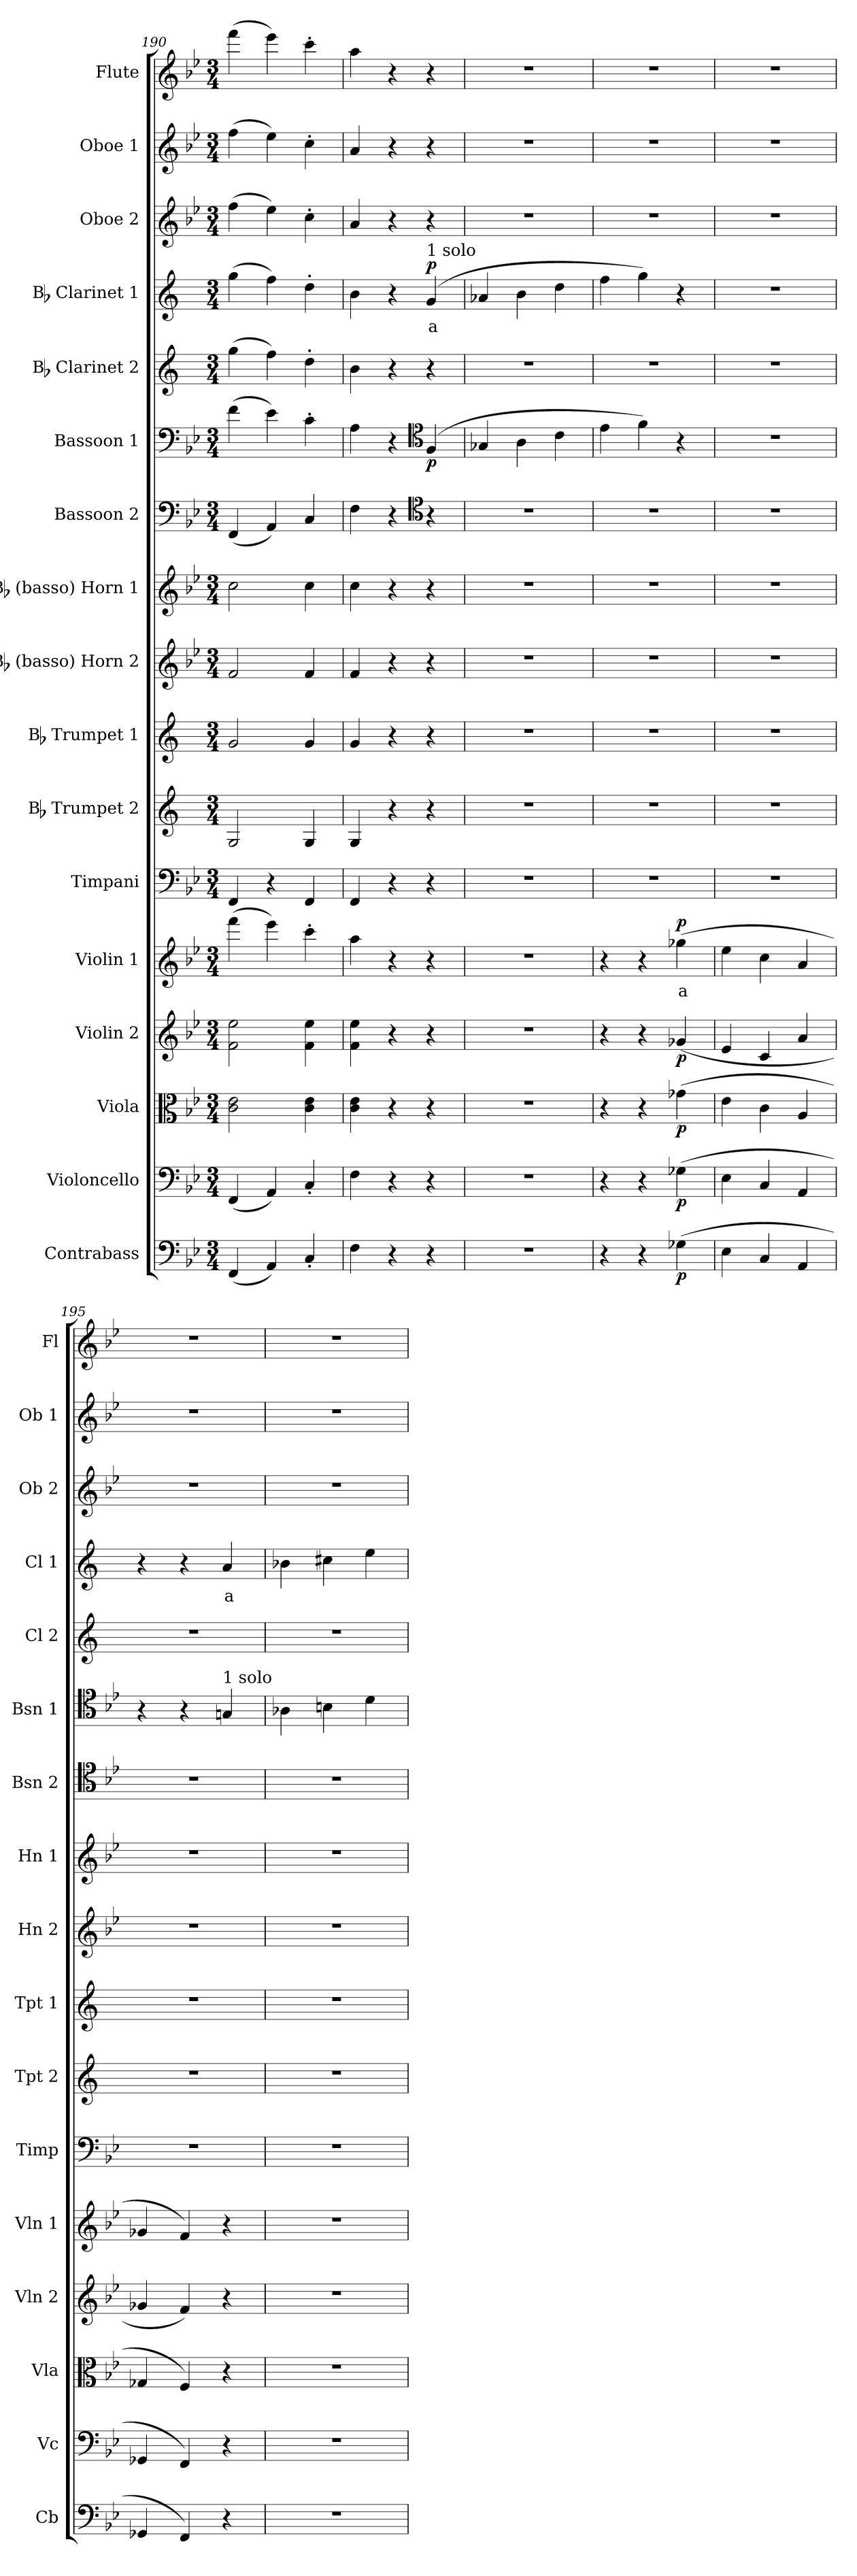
**kern	**dynam	**kern	**dynam	**kern	**dynam	**kern	**dynam	**kern	**text	**dynam	**kern	**kern	**kern	**kern	**kern	**kern	**kern	**dynam	**kern	**kern	**text	**dynam	**kern	**kern	**kern
*part17	*part17	*part16	*part16	*part15	*part15	*part14	*part14	*part13	*part13	*part13	*part12	*part11	*part10	*part9	*part8	*part7	*part6	*part6	*part5	*part4	*part4	*part4	*part3	*part2	*part1
*staff17	*staff17	*staff16	*staff16	*staff15	*staff15	*staff14	*staff14	*staff13	*staff13	*staff13	*staff12	*staff11	*staff10	*staff9	*staff8	*staff7	*staff6	*staff6	*staff5	*staff4	*staff4	*staff4	*staff3	*staff2	*staff1
*I"Contrabass	*	*I"Violoncello	*	*I"Viola	*	*I"Violin 2	*	*I"Violin 1	*	*	*I"Timpani	*I"Bb Trumpet 2	*I"Bb Trumpet 1	*I"Bb (basso) Horn 2	*I"Bb (basso) Horn 1	*I"Bassoon 2	*I"Bassoon 1	*	*I"Bb Clarinet 2	*I"Bb Clarinet 1	*	*	*I"Oboe 2	*I"Oboe 1	*I"Flute
*I'Cb	*	*I'Vc	*	*I'Vla	*	*I'Vln 2	*	*I'Vln 1	*	*	*I'Timp	*I'Tpt 2	*I'Tpt 1	*I'Hn 2	*I'Hn 1	*I'Bsn 2	*I'Bsn 1	*	*I'Cl 2	*I'Cl 1	*	*	*I'Ob 2	*I'Ob 1	*I'Fl
!!LO:PB:g=z
*clefF4	*	*clefF4	*	*clefC3	*	*clefG2	*	*clefG2	*	*	*clefF4	*clefG2	*clefG2	*clefG2	*clefG2	*clefF4	*clefF4	*	*clefG2	*clefG2	*	*	*clefG2	*clefG2	*clefG2
*ITrd7c12	*	*	*	*	*	*	*	*	*	*	*	*ITrd1c2	*ITrd1c2	*ITrd8c14	*ITrd8c14	*	*	*	*ITrd1c2	*ITrd1c2	*	*	*	*	*
*k[b-e-]	*	*k[b-e-]	*	*k[b-e-]	*	*k[b-e-]	*	*k[b-e-]	*	*	*k[b-e-]	*k[b-e-]	*k[b-e-]	*k[b-e-]	*k[b-e-]	*k[b-e-]	*k[b-e-]	*	*k[b-e-]	*k[b-e-]	*	*	*k[b-e-]	*k[b-e-]	*k[b-e-]
*M3/4	*	*M3/4	*	*M3/4	*	*M3/4	*	*M3/4	*	*	*M3/4	*M3/4	*M3/4	*M3/4	*M3/4	*M3/4	*M3/4	*	*M3/4	*M3/4	*	*	*M3/4	*M3/4	*M3/4
=190	=190	=190	=190	=190	=190	=190	=190	=190	=190	=190	=190	=190	=190	=190	=190	=190	=190	=190	=190	=190	=190	=190	=190	=190	=190
(4FFF/	.	(4FF/	.	2c\ 2e-\	.	2f\ 2ee-\	.	(4fff\	.	.	4FF/	2F/	2f/	2F/	2c\	(4FF/	(4f\	.	(4ff\	(4ff\	.	.	(4ff\	(4ff\	(4fff\
4AAA/)	.	4AA/)	.	.	.	.	.	4eee-\)	.	.	4r	.	.	.	.	4AA/)	4e-\)	.	4ee-\)	4ee-\)	.	.	4ee-\)	4ee-\)	4eee-\)
4CC'/	.	4C'/	.	4c\ 4e-\	.	4f\ 4ee-\	.	4ccc'\	.	.	4FF/	4F/	4f/	4F/	4c\	4C/	4c'\	.	4cc'\	4cc'\	.	.	4cc'\	4cc'\	4ccc'\
=191	=191	=191	=191	=191	=191	=191	=191	=191	=191	=191	=191	=191	=191	=191	=191	=191	=191	=191	=191	=191	=191	=191	=191	=191	=191
4FF\	.	4F\	.	4c\ 4e-\	.	4f\ 4ee-\	.	4aa\	.	.	4FF/	4F/	4f/	4F/	4c\	4F\	4A\	.	4a\	4a\	.	.	4a/	4a/	4aa\
4r	.	4r	.	4r	.	4r	.	4r	.	.	4r	4r	4r	4r	4r	4r	4r	.	4r	4r	.	.	4r	4r	4r
*	*	*	*	*	*	*	*	*	*	*	*	*	*	*	*	*clefC4	*clefC4	*	*	*	*	*	*	*	*
!	!	!	!	!	!	!	!	!	!	!	!	!	!	!	!	!	!	!	!	!LO:TX:a:t=1 solo	!	!	!	!	!
!	!	!	!	!	!	!	!	!	!	!	!	!	!	!	!	!	!	!LO:DY:b	!	!	!LO:LY:b:color=#FF0000	!LO:DY:b	!	!	!
4r	.	4r	.	4r	.	4r	.	4r	.	.	4r	4r	4r	4r	4r	4r	(4F/	p	4r	(4f/	a	p	4r	4r	4r
=192	=192	=192	=192	=192	=192	=192	=192	=192	=192	=192	=192	=192	=192	=192	=192	=192	=192	=192	=192	=192	=192	=192	=192	=192	=192
2.r	.	2.r	.	2.r	.	2.r	.	2.r	.	.	2.r	2.r	2.r	2.r	2.r	2.r	4G-X/	.	2.r	4g-X/	.	.	2.r	2.r	2.r
.	.	.	.	.	.	.	.	.	.	.	.	.	.	.	.	.	4A\	.	.	4a\	.	.	.	.	.
.	.	.	.	.	.	.	.	.	.	.	.	.	.	.	.	.	4c\	.	.	4cc\	.	.	.	.	.
=193	=193	=193	=193	=193	=193	=193	=193	=193	=193	=193	=193	=193	=193	=193	=193	=193	=193	=193	=193	=193	=193	=193	=193	=193	=193
4r	.	4r	.	4r	.	4r	.	4r	.	.	2.r	2.r	2.r	2.r	2.r	2.r	4e-\	.	2.r	4ee-\	.	.	2.r	2.r	2.r
4r	.	4r	.	4r	.	4r	.	4r	.	.	.	.	.	.	.	.	4f\)	.	.	4ff\)	.	.	.	.	.
!	!LO:DY:b	!	!LO:DY:b	!	!LO:DY:b	!	!LO:DY:b	!	!LO:LY:b:color=#FF0000	!LO:DY:b	!	!	!	!	!	!	!	!	!	!	!	!	!	!	!
(4GG-X\	p	(4G-X\	p	(4g-X\	p	(4g-X/	p	(4gg-X\	a	p	.	.	.	.	.	.	4r	.	.	4r	.	.	.	.	.
=194	=194	=194	=194	=194	=194	=194	=194	=194	=194	=194	=194	=194	=194	=194	=194	=194	=194	=194	=194	=194	=194	=194	=194	=194	=194
4EE-\	.	4E-\	.	4e-\	.	4e-/	.	4ee-\	.	.	2.r	2.r	2.r	2.r	2.r	2.r	2.r	.	2.r	2.r	.	.	2.r	2.r	2.r
4CC/	.	4C/	.	4c\	.	4c/	.	4cc\	.	.	.	.	.	.	.	.	.	.	.	.	.	.	.	.	.
4AAA/	.	4AA/	.	4A/	.	4a/	.	4a/	.	.	.	.	.	.	.	.	.	.	.	.	.	.	.	.	.
=195	=195	=195	=195	=195	=195	=195	=195	=195	=195	=195	=195	=195	=195	=195	=195	=195	=195	=195	=195	=195	=195	=195	=195	=195	=195
4GGG-X/	.	4GG-X/	.	4G-X/	.	4g-X/	.	4g-X/	.	.	2.r	2.r	2.r	2.r	2.r	2.r	4r	.	2.r	4r	.	.	2.r	2.r	2.r
4FFF/)	.	4FF/)	.	4F/)	.	4f/)	.	4f/)	.	.	.	.	.	.	.	.	4r	.	.	4r	.	.	.	.	.
!	!	!	!	!	!	!	!	!	!	!	!	!	!	!	!	!	!LO:TX:a:t=1 solo	!	!	!	!	!	!	!	!
!	!	!	!	!	!	!	!	!	!	!	!	!	!	!	!	!	!	!	!	!	!LO:LY:b:color=#FF0000	!	!	!	!
4r	.	4r	.	4r	.	4r	.	4r	.	.	.	.	.	.	.	.	4Gn/	.	.	4g/	a	.	.	.	.
=196	=196	=196	=196	=196	=196	=196	=196	=196	=196	=196	=196	=196	=196	=196	=196	=196	=196	=196	=196	=196	=196	=196	=196	=196	=196
2.r	.	2.r	.	2.r	.	2.r	.	2.r	.	.	2.r	2.r	2.r	2.r	2.r	2.r	4A-X\	.	2.r	4a-X\	.	.	2.r	2.r	2.r
.	.	.	.	.	.	.	.	.	.	.	.	.	.	.	.	.	4Bn\	.	.	4bn\	.	.	.	.	.
.	.	.	.	.	.	.	.	.	.	.	.	.	.	.	.	.	4d\	.	.	4dd\	.	.	.	.	.
=	=	=	=	=	=	=	=	=	=	=	=	=	=	=	=	=	=	=	=	=	=	=	=	=	=
*-	*-	*-	*-	*-	*-	*-	*-	*-	*-	*-	*-	*-	*-	*-	*-	*-	*-	*-	*-	*-	*-	*-	*-	*-	*-
